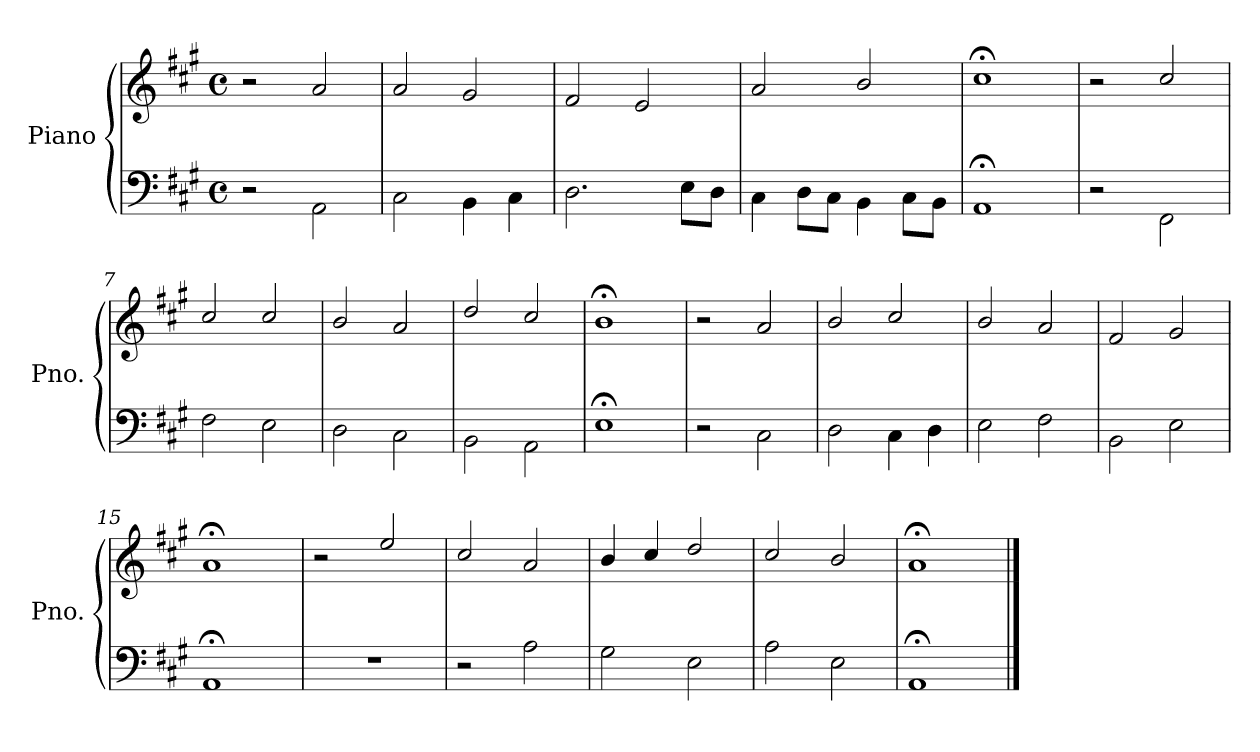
**kern	**kern
*part1	*part1
*staff2	*staff1
*I"Piano	*
*I'Pno.	*
*clefF4	*clefG2
*k[f#c#g#]	*k[f#c#g#]
*A:	*A:
*M4/4	*M4/4
*met(c)	*met(c)
=1	=1
2r	2r
2AA\	2a/
=2	=2
2C#\	2a/
4BB\	2g#/
4C#\	.
=3	=3
2.D\	2f#/
.	2e/
8E\L	.
8D\J	.
=4	=4
4C#\	2a/
8D\L	.
8C#\J	.
4BB\	2b/
8C#\L	.
8BB\J	.
=5	=5
1AA;	1cc#;<
=6	=6
2r	2r
2FF#\	2cc#/
=7	=7
2F#\	2cc#/
2E\	2cc#/
=8	=8
2D\	2b/
2C#\	2a/
=9	=9
2BB\	2dd/
2AA\	2cc#/
!!LO:LB:g=z
=10	=10
1E;	1b;<
!!LO:LB:g=z
=11	=11
2r	2r
2C#\	2a/
=12	=12
2D\	2b/
4C#\	2cc#/
4D\	.
=13	=13
2E\	2b/
2F#\	2a/
=14	=14
2BB\	2f#/
2E\	2g#/
=15	=15
1AA;	1a;<
=16	=16
1r	2r
.	2ee/
=17	=17
2r	2cc#/
2A\	2a/
=18	=18
2G#\	4b/
.	4cc#/
2E\	2dd/
=19	=19
2A\	2cc#/
2E\	2b/
=20	=20
1AA;	1a;<
==	==
*-	*-
